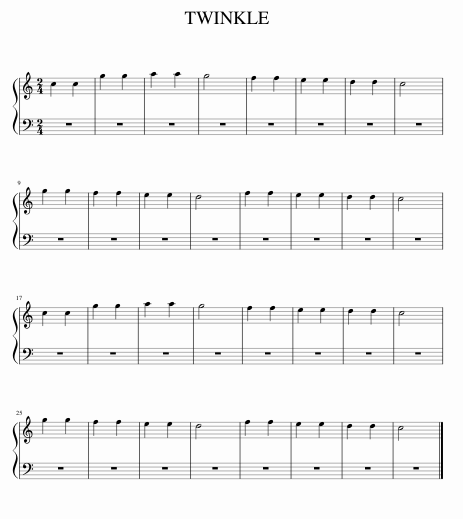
X:1
L:1/8
M:2/4
I:linebreak $
K:C
V:1 treble
V:1
 c2 c2 | g2 g2 | a2 a2 | g4 | f2 f2 | %5
 e2 e2 | d2 d2 | c4 |$ g2 g2 | f2 f2 | %10
 e2 e2 | d4 | f2 f2 | e2 e2 | d2 d2 | %15
 c4 |$ c2 c2 | g2 g2 | a2 a2 | g4 | %20
 f2 f2 | e2 e2 | d2 d2 | c4 |$ g2 g2 | %25
 f2 f2 | e2 e2 | d4 | f2 f2 | e2 e2 | %30
 d2 d2 | c4 |] %32
